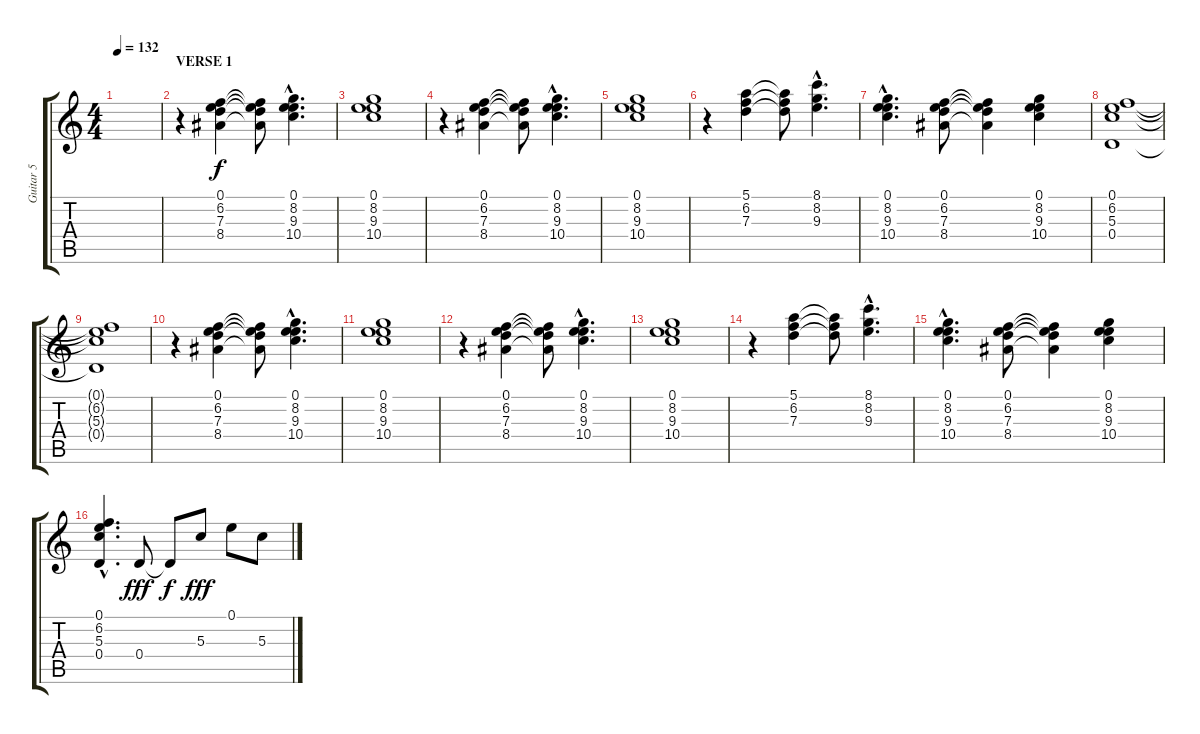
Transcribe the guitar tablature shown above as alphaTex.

\track ("Guitar 5" "Guitar 5") {instrument electricguitarclean}
\staff {score tabs}
\tuning (E4 B3 G3 D3 A2 E2) {hide}
\ts (4 4)
\tempo 132
\clef g2
\ks c
|
\section ("" "VERSE 1")
r.4 (0.1 6.2 7.3 8.4).4 (0.1{t} 6.2{t} 7.3{t} 8.4{t}).8 (0.1{hac} 8.2{hac} 9.3{hac} 10.4{hac}).4{d} |
(0.1 8.2 9.3 10.4).1 |
r.4 (0.1 6.2 7.3 8.4).4 (0.1{t} 6.2{t} 7.3{t} 8.4{t}).8 (0.1{hac} 8.2{hac} 9.3{hac} 10.4{hac}).4{d} |
(0.1 8.2 9.3 10.4).1 |
r.4 (5.1 6.2 7.3).4 (5.1{t} 6.2{t} 7.3{t}).8 (8.1{hac} 8.2{hac} 9.3{hac}).4{d} |
(0.1{hac} 8.2{hac} 9.3{hac} 10.4{hac}).4{d} (0.1 6.2 7.3 8.4).8 (0.1{t} 6.2{t} 7.3{t} 8.4{t}).4 (0.1 8.2 9.3 10.4).4 |
(0.1 6.2 5.3 0.4).1 |
(0.1{t} 6.2{t} 5.3{t} 0.4{t}).1 |
r.4 (0.1 6.2 7.3 8.4).4 (0.1{t} 6.2{t} 7.3{t} 8.4{t}).8 (0.1{hac} 8.2{hac} 9.3{hac} 10.4{hac}).4{d} |
(0.1 8.2 9.3 10.4).1 |
r.4 (0.1 6.2 7.3 8.4).4 (0.1{t} 6.2{t} 7.3{t} 8.4{t}).8 (0.1{hac} 8.2{hac} 9.3{hac} 10.4{hac}).4{d} |
(0.1 8.2 9.3 10.4).1 |
r.4 (5.1 6.2 7.3).4 (5.1{t} 6.2{t} 7.3{t}).8 (8.1{hac} 8.2{hac} 9.3{hac}).4{d} |
(0.1{hac} 8.2{hac} 9.3{hac} 10.4{hac}).4{d} (0.1 6.2 7.3 8.4).8 (0.1{t} 6.2{t} 7.3{t} 8.4{t}).4 (0.1 8.2 9.3 10.4).4 |
(0.1{hac} 6.2{hac} 5.3{hac} 0.4{hac}).4{d} 0.4.8{dy fff} 0.4{t}.8{dy f} 5.3.8{dy fff} 0.1.8 5.3.8
